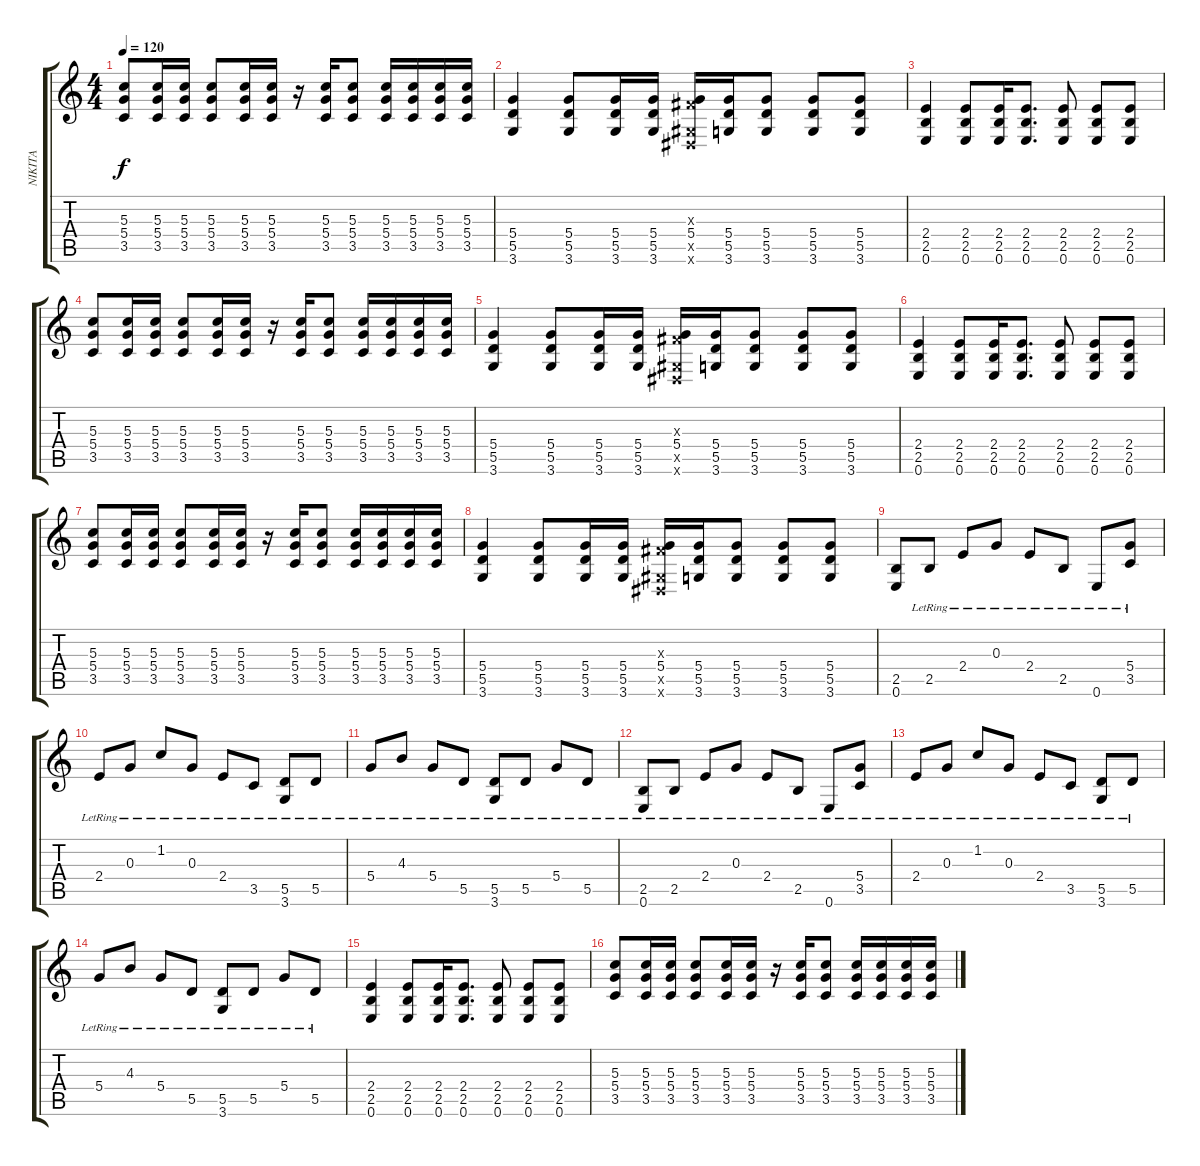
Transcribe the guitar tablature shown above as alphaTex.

\track ("NIKITA" "NIKITA") {instrument acousticguitarsteel}
\staff {score tabs}
\tuning (E4 B3 G3 D3 A2 E2) {hide}
\ts (4 4)
\tempo 120
\clef g2
\ks c
(5.3 5.4 3.5).8{dy f} (5.3 5.4 3.5).16 (5.3 5.4 3.5).16 (5.3 5.4 3.5).8 (5.3 5.4 3.5).16 (5.3 5.4 3.5).16 r.16 (5.3 5.4 3.5).16 (5.3 5.4 3.5).8 (5.3 5.4 3.5).16 (5.3 5.4 3.5).16 (5.3 5.4 3.5).16 (5.3 5.4 3.5).16 |
(5.4 5.5 3.6).4 (5.4 5.5 3.6).8 (5.4 5.5 3.6).16 (5.4 5.5 3.6).16 (-1.3{x} 5.4 -1.5{x} -1.6{x}).16 (5.4 5.5 3.6).16 (5.4 5.5 3.6).8 (5.4 5.5 3.6).8 (5.4 5.5 3.6).8 |
(2.4 2.5 0.6).4 (2.4 2.5 0.6).8 (2.4 2.5 0.6).16 (2.4 2.5 0.6).8{d} (2.4 2.5 0.6).8 (2.4 2.5 0.6).8 (2.4 2.5 0.6).8 |
(5.3 5.4 3.5).8 (5.3 5.4 3.5).16 (5.3 5.4 3.5).16 (5.3 5.4 3.5).8 (5.3 5.4 3.5).16 (5.3 5.4 3.5).16 r.16 (5.3 5.4 3.5).16 (5.3 5.4 3.5).8 (5.3 5.4 3.5).16 (5.3 5.4 3.5).16 (5.3 5.4 3.5).16 (5.3 5.4 3.5).16 |
(5.4 5.5 3.6).4 (5.4 5.5 3.6).8 (5.4 5.5 3.6).16 (5.4 5.5 3.6).16 (-1.3{x} 5.4 -1.5{x} -1.6{x}).16 (5.4 5.5 3.6).16 (5.4 5.5 3.6).8 (5.4 5.5 3.6).8 (5.4 5.5 3.6).8 |
(2.4 2.5 0.6).4 (2.4 2.5 0.6).8 (2.4 2.5 0.6).16 (2.4 2.5 0.6).8{d} (2.4 2.5 0.6).8 (2.4 2.5 0.6).8 (2.4 2.5 0.6).8 |
(5.3 5.4 3.5).8 (5.3 5.4 3.5).16 (5.3 5.4 3.5).16 (5.3 5.4 3.5).8 (5.3 5.4 3.5).16 (5.3 5.4 3.5).16 r.16 (5.3 5.4 3.5).16 (5.3 5.4 3.5).8 (5.3 5.4 3.5).16 (5.3 5.4 3.5).16 (5.3 5.4 3.5).16 (5.3 5.4 3.5).16 |
(5.4 5.5 3.6).4 (5.4 5.5 3.6).8 (5.4 5.5 3.6).16 (5.4 5.5 3.6).16 (-1.3{x} 5.4 -1.5{x} -1.6{x}).16 (5.4 5.5 3.6).16 (5.4 5.5 3.6).8 (5.4 5.5 3.6).8 (5.4 5.5 3.6).8 |
(2.5 0.6).8{instrument acousticguitarsteel} 2.5{lr}.8 2.4{lr}.8 0.3{lr}.8 2.4{lr}.8 2.5{lr}.8 0.6{lr}.8 (5.4{lr} 3.5{lr}).8 |
2.4{lr}.8 0.3{lr}.8 1.2{lr}.8 0.3{lr}.8 2.4{lr}.8 3.5{lr}.8 (5.5{lr} 3.6{lr}).8 5.5{lr}.8 |
5.4{lr}.8 4.3{lr}.8 5.4{lr}.8 5.5{lr}.8 (5.5{lr} 3.6{lr}).8 5.5{lr}.8 5.4{lr}.8 5.5{lr}.8 |
(2.5{lr} 0.6{lr}).8 2.5{lr}.8 2.4{lr}.8 0.3{lr}.8 2.4{lr}.8 2.5{lr}.8 0.6{lr}.8 (5.4{lr} 3.5{lr}).8 |
2.4{lr}.8 0.3{lr}.8 1.2{lr}.8 0.3{lr}.8 2.4{lr}.8 3.5{lr}.8 (5.5{lr} 3.6{lr}).8 5.5{lr}.8 |
5.4{lr}.8 4.3{lr}.8 5.4{lr}.8 5.5{lr}.8 (5.5{lr} 3.6{lr}).8 5.5{lr}.8 5.4{lr}.8 5.5{lr}.8 |
(2.4 2.5 0.6).4{instrument distortionguitar} (2.4 2.5 0.6).8 (2.4 2.5 0.6).16 (2.4 2.5 0.6).8{d} (2.4 2.5 0.6).8 (2.4 2.5 0.6).8 (2.4 2.5 0.6).8 |
(5.3 5.4 3.5).8 (5.3 5.4 3.5).16 (5.3 5.4 3.5).16 (5.3 5.4 3.5).8 (5.3 5.4 3.5).16 (5.3 5.4 3.5).16 r.16 (5.3 5.4 3.5).16 (5.3 5.4 3.5).8 (5.3 5.4 3.5).16 (5.3 5.4 3.5).16 (5.3 5.4 3.5).16 (5.3 5.4 3.5).16
